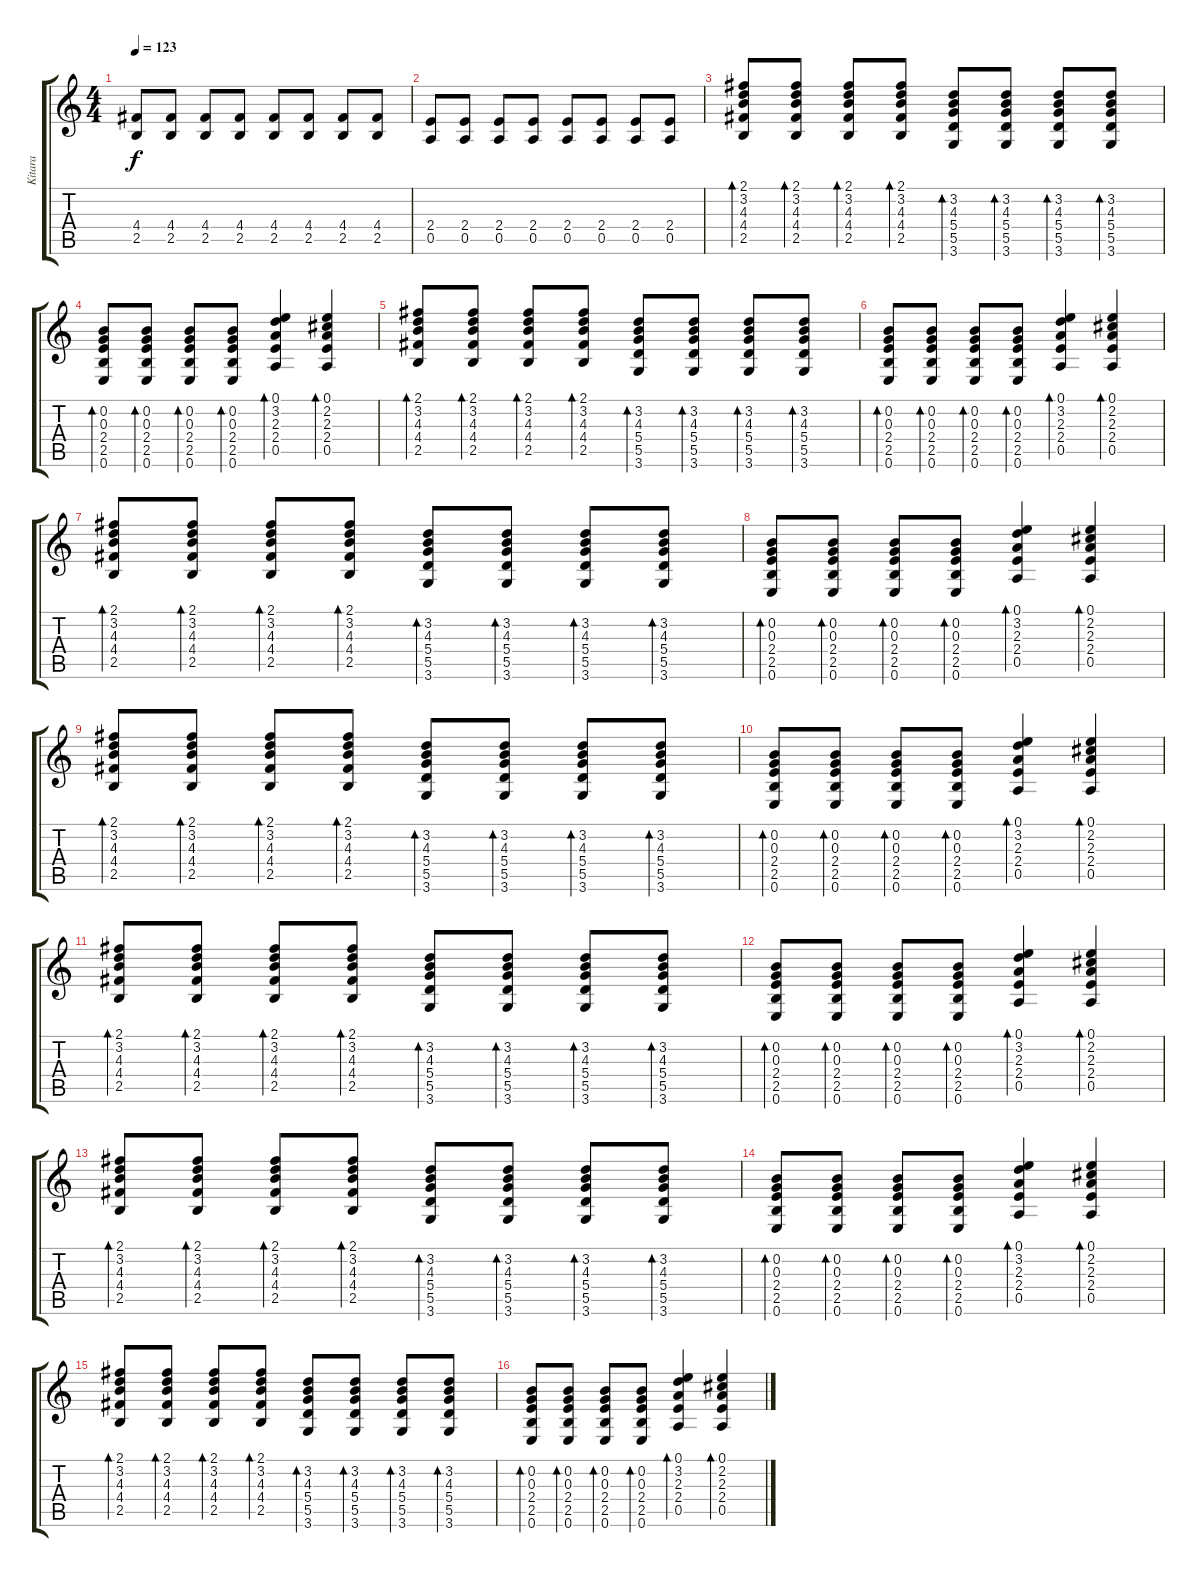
\track ("Kitara" "Kitara") {instrument electricguitarjazz}
\staff {score tabs}
\tuning (E4 B3 G3 D3 A2 E2) {hide}
\ts (4 4)
\tempo 123
\clef g2
\ks c
(4.4 2.5).8{dy f} (4.4 2.5).8 (4.4 2.5).8 (4.4 2.5).8 (4.4 2.5).8 (4.4 2.5).8 (4.4 2.5).8 (4.4 2.5).8 |
(2.4 0.5).8 (2.4 0.5).8 (2.4 0.5).8 (2.4 0.5).8 (2.4 0.5).8 (2.4 0.5).8 (2.4 0.5).8 (2.4 0.5).8 |
(2.1 3.2 4.3 4.4 2.5).8{bd 30} (2.1 3.2 4.3 4.4 2.5).8{bd 30} (2.1 3.2 4.3 4.4 2.5).8{bd 30} (2.1 3.2 4.3 4.4 2.5).8{bd 30} (3.2 4.3 5.4 5.5 3.6).8{bd 30} (3.2 4.3 5.4 5.5 3.6).8{bd 30} (3.2 4.3 5.4 5.5 3.6).8{bd 30} (3.2 4.3 5.4 5.5 3.6).8{bd 30} |
(0.2 0.3 2.4 2.5 0.6).8{bd 60} (0.2 0.3 2.4 2.5 0.6).8{bd 60} (0.2 0.3 2.4 2.5 0.6).8{bd 60} (0.2 0.3 2.4 2.5 0.6).8{bd 60} (0.1 3.2 2.3 2.4 0.5).4{bd 60} (0.1 2.2 2.3 2.4 0.5).4{bd 60} |
(2.1 3.2 4.3 4.4 2.5).8{bd 30} (2.1 3.2 4.3 4.4 2.5).8{bd 30} (2.1 3.2 4.3 4.4 2.5).8{bd 30} (2.1 3.2 4.3 4.4 2.5).8{bd 30} (3.2 4.3 5.4 5.5 3.6).8{bd 30} (3.2 4.3 5.4 5.5 3.6).8{bd 30} (3.2 4.3 5.4 5.5 3.6).8{bd 30} (3.2 4.3 5.4 5.5 3.6).8{bd 30} |
(0.2 0.3 2.4 2.5 0.6).8{bd 60} (0.2 0.3 2.4 2.5 0.6).8{bd 60} (0.2 0.3 2.4 2.5 0.6).8{bd 60} (0.2 0.3 2.4 2.5 0.6).8{bd 60} (0.1 3.2 2.3 2.4 0.5).4{bd 60} (0.1 2.2 2.3 2.4 0.5).4{bd 60} |
(2.1 3.2 4.3 4.4 2.5).8{bd 30} (2.1 3.2 4.3 4.4 2.5).8{bd 30} (2.1 3.2 4.3 4.4 2.5).8{bd 30} (2.1 3.2 4.3 4.4 2.5).8{bd 30} (3.2 4.3 5.4 5.5 3.6).8{bd 30} (3.2 4.3 5.4 5.5 3.6).8{bd 30} (3.2 4.3 5.4 5.5 3.6).8{bd 30} (3.2 4.3 5.4 5.5 3.6).8{bd 30} |
(0.2 0.3 2.4 2.5 0.6).8{bd 60} (0.2 0.3 2.4 2.5 0.6).8{bd 60} (0.2 0.3 2.4 2.5 0.6).8{bd 60} (0.2 0.3 2.4 2.5 0.6).8{bd 60} (0.1 3.2 2.3 2.4 0.5).4{bd 60} (0.1 2.2 2.3 2.4 0.5).4{bd 60} |
(2.1 3.2 4.3 4.4 2.5).8{bd 30} (2.1 3.2 4.3 4.4 2.5).8{bd 30} (2.1 3.2 4.3 4.4 2.5).8{bd 30} (2.1 3.2 4.3 4.4 2.5).8{bd 30} (3.2 4.3 5.4 5.5 3.6).8{bd 30} (3.2 4.3 5.4 5.5 3.6).8{bd 30} (3.2 4.3 5.4 5.5 3.6).8{bd 30} (3.2 4.3 5.4 5.5 3.6).8{bd 30} |
(0.2 0.3 2.4 2.5 0.6).8{bd 60} (0.2 0.3 2.4 2.5 0.6).8{bd 60} (0.2 0.3 2.4 2.5 0.6).8{bd 60} (0.2 0.3 2.4 2.5 0.6).8{bd 60} (0.1 3.2 2.3 2.4 0.5).4{bd 60} (0.1 2.2 2.3 2.4 0.5).4{bd 60} |
(2.1 3.2 4.3 4.4 2.5).8{bd 30} (2.1 3.2 4.3 4.4 2.5).8{bd 30} (2.1 3.2 4.3 4.4 2.5).8{bd 30} (2.1 3.2 4.3 4.4 2.5).8{bd 30} (3.2 4.3 5.4 5.5 3.6).8{bd 30} (3.2 4.3 5.4 5.5 3.6).8{bd 30} (3.2 4.3 5.4 5.5 3.6).8{bd 30} (3.2 4.3 5.4 5.5 3.6).8{bd 30} |
(0.2 0.3 2.4 2.5 0.6).8{bd 60} (0.2 0.3 2.4 2.5 0.6).8{bd 60} (0.2 0.3 2.4 2.5 0.6).8{bd 60} (0.2 0.3 2.4 2.5 0.6).8{bd 60} (0.1 3.2 2.3 2.4 0.5).4{bd 60} (0.1 2.2 2.3 2.4 0.5).4{bd 60} |
(2.1 3.2 4.3 4.4 2.5).8{bd 30} (2.1 3.2 4.3 4.4 2.5).8{bd 30} (2.1 3.2 4.3 4.4 2.5).8{bd 30} (2.1 3.2 4.3 4.4 2.5).8{bd 30} (3.2 4.3 5.4 5.5 3.6).8{bd 30} (3.2 4.3 5.4 5.5 3.6).8{bd 30} (3.2 4.3 5.4 5.5 3.6).8{bd 30} (3.2 4.3 5.4 5.5 3.6).8{bd 30} |
(0.2 0.3 2.4 2.5 0.6).8{bd 60} (0.2 0.3 2.4 2.5 0.6).8{bd 60} (0.2 0.3 2.4 2.5 0.6).8{bd 60} (0.2 0.3 2.4 2.5 0.6).8{bd 60} (0.1 3.2 2.3 2.4 0.5).4{bd 60} (0.1 2.2 2.3 2.4 0.5).4{bd 60} |
(2.1 3.2 4.3 4.4 2.5).8{bd 30} (2.1 3.2 4.3 4.4 2.5).8{bd 30} (2.1 3.2 4.3 4.4 2.5).8{bd 30} (2.1 3.2 4.3 4.4 2.5).8{bd 30} (3.2 4.3 5.4 5.5 3.6).8{bd 30} (3.2 4.3 5.4 5.5 3.6).8{bd 30} (3.2 4.3 5.4 5.5 3.6).8{bd 30} (3.2 4.3 5.4 5.5 3.6).8{bd 30} |
(0.2 0.3 2.4 2.5 0.6).8{bd 60} (0.2 0.3 2.4 2.5 0.6).8{bd 60} (0.2 0.3 2.4 2.5 0.6).8{bd 60} (0.2 0.3 2.4 2.5 0.6).8{bd 60} (0.1 3.2 2.3 2.4 0.5).4{bd 60} (0.1 2.2 2.3 2.4 0.5).4{bd 60}
